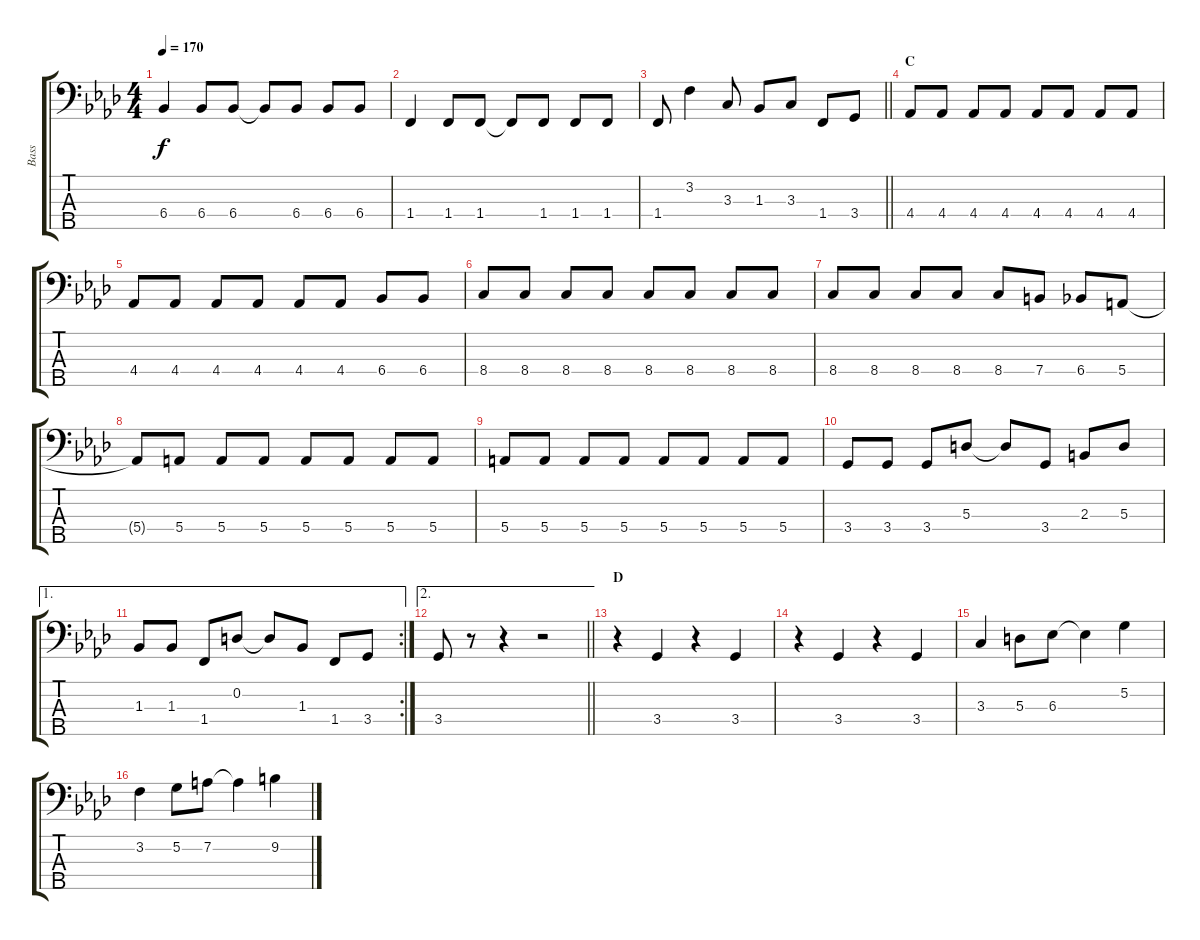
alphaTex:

\track ("Bass" "Bass") {instrument electricbassfinger}
\staff {score tabs}
\tuning (G2 D2 A1 E1 B0) {hide}
\ts (4 4)
\tempo 170
\clef f4
\ks ab
6.4.4{dy f} 6.4.8 6.4.8 6.4{t}.8 6.4.8 6.4.8 6.4.8 |
1.4.4 1.4.8 1.4.8 1.4{t}.8 1.4.8 1.4.8 1.4.8 |
\barLineRight lightlight
1.4.8 3.2.4 3.3.8 1.3.8 3.3.8 1.4.8 3.4.8 |
\section ("" "C")
4.4.8 4.4.8 4.4.8 4.4.8 4.4.8 4.4.8 4.4.8 4.4.8 |
4.4.8 4.4.8 4.4.8 4.4.8 4.4.8 4.4.8 6.4.8 6.4.8 |
8.4.8 8.4.8 8.4.8 8.4.8 8.4.8 8.4.8 8.4.8 8.4.8 |
8.4.8 8.4.8 8.4.8 8.4.8 8.4.8 7.4.8 6.4.8 5.4.8 |
5.4{t}.8 5.4.8 5.4.8 5.4.8 5.4.8 5.4.8 5.4.8 5.4.8 |
5.4.8 5.4.8 5.4.8 5.4.8 5.4.8 5.4.8 5.4.8 5.4.8 |
3.4.8 3.4.8 3.4.8 5.3.8 5.3{t}.8 3.4.8 2.3.8 5.3.8 |
\ae 1
\rc 2
1.3.8 1.3.8 1.4.8 0.2.8 0.2{t}.8 1.3.8 1.4.8 3.4.8 |
\ae 2
\barLineRight lightlight
3.4.8 r.8 r.4 r.2 |
\section ("" "D")
r.4 3.4.4 r.4 3.4.4 |
r.4 3.4.4 r.4 3.4.4 |
3.3.4 5.3.8 6.3.8 6.3{t}.4 5.2.4 |
3.2.4 5.2.8 7.2.8 7.2{t}.4 9.2.4
